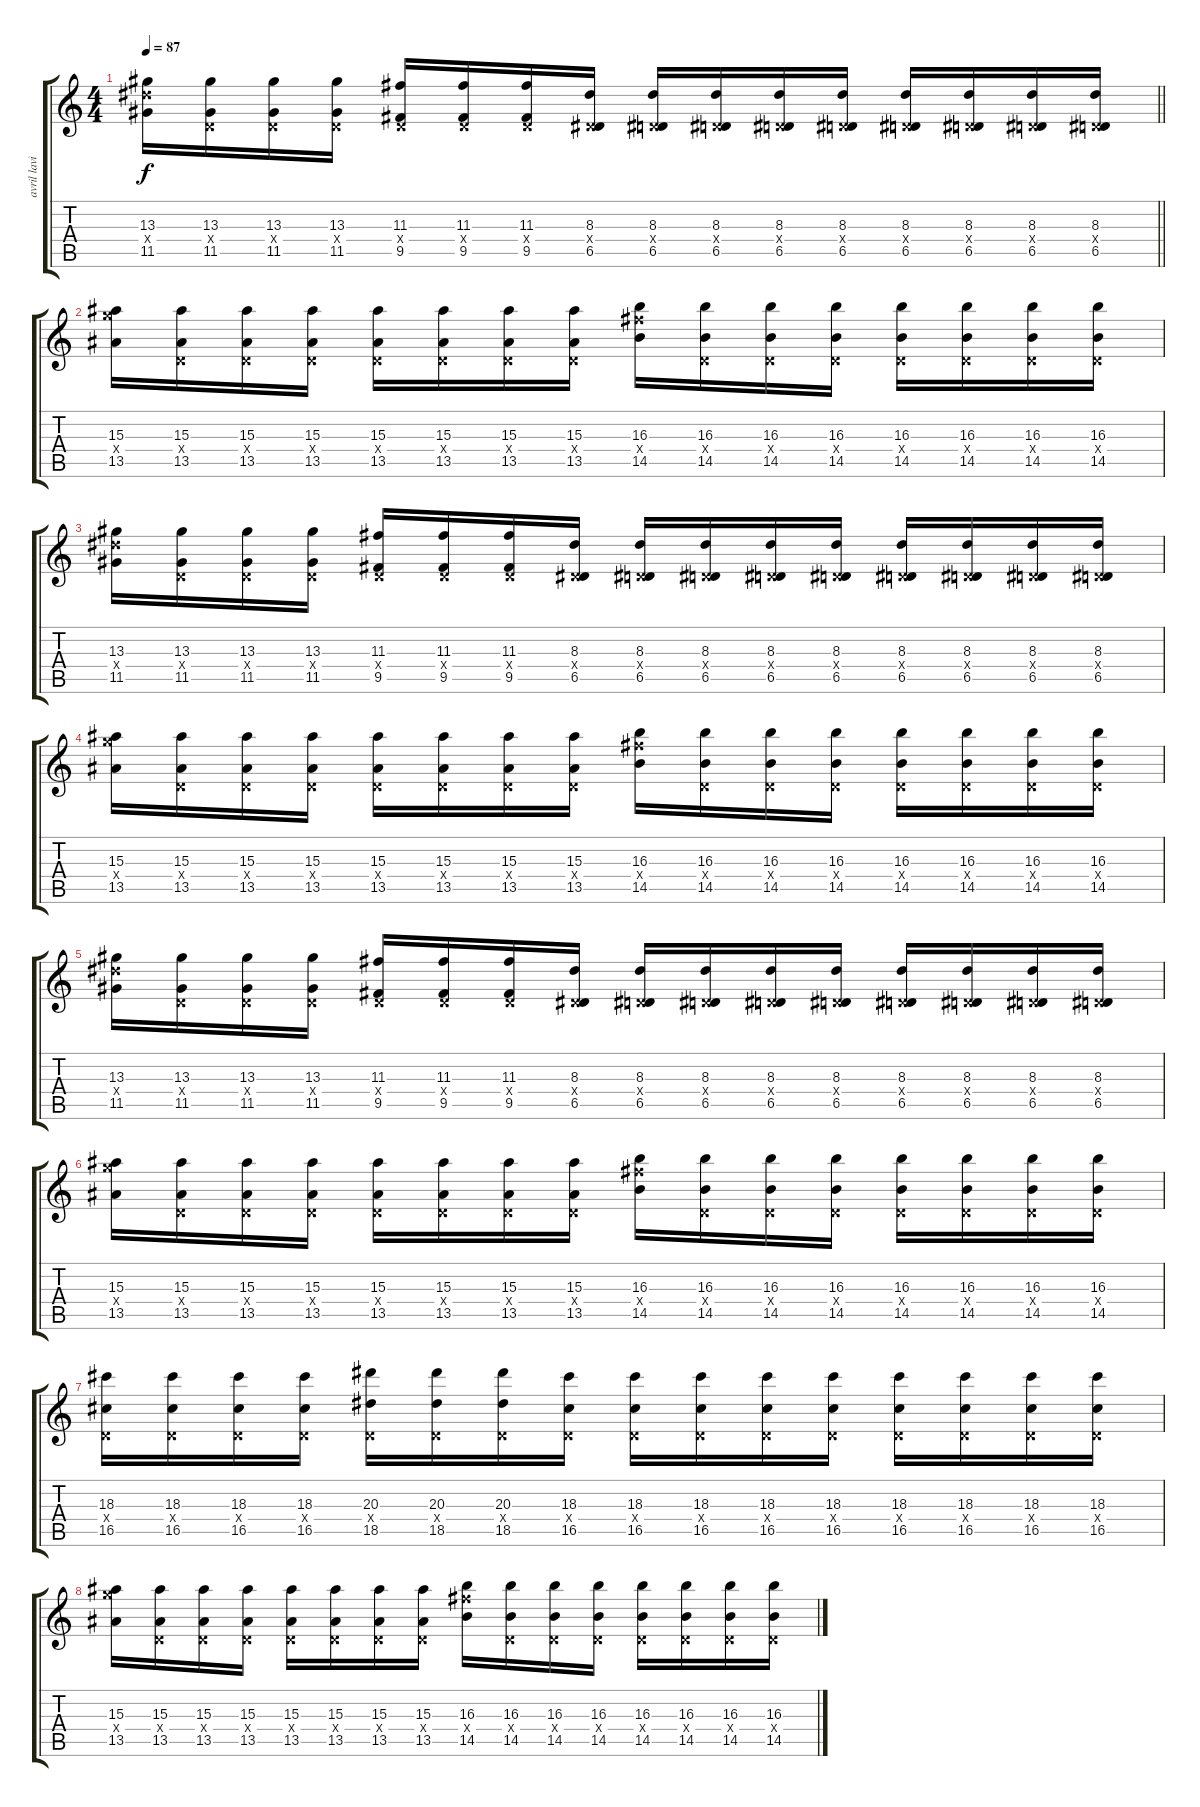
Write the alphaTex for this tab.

\track ("avril lavigne" "avril lavi") {instrument overdrivenguitar}
\staff {score tabs}
\tuning (E4 B3 G3 D3 A2 E2) {hide}
\ts (4 4)
\tempo 87
\clef g2
\barLineRight lightlight
\ks c
(13.3 13.4{x} 11.5).16{dy f} (13.3 0.4{x} 11.5).16 (13.3 0.4{x} 11.5).16 (13.3 0.4{x} 11.5).16 (11.3 0.4{x} 9.5).16 (11.3 0.4{x} 9.5).16 (11.3 0.4{x} 9.5).16 (8.3 0.4{x} 6.5).16 (8.3 0.4{x} 6.5).16 (8.3 0.4{x} 6.5).16 (8.3 0.4{x} 6.5).16 (8.3 0.4{x} 6.5).16 (8.3 0.4{x} 6.5).16 (8.3 0.4{x} 6.5).16 (8.3 0.4{x} 6.5).16 (8.3 0.4{x} 6.5).16 |
(15.3 17.4{x} 13.5).16 (15.3 0.4{x} 13.5).16 (15.3 0.4{x} 13.5).16 (15.3 0.4{x} 13.5).16 (15.3 0.4{x} 13.5).16 (15.3 0.4{x} 13.5).16 (15.3 0.4{x} 13.5).16 (15.3 0.4{x} 13.5).16 (16.3 16.4{x} 14.5).16 (16.3 0.4{x} 14.5).16 (16.3 0.4{x} 14.5).16 (16.3 0.4{x} 14.5).16 (16.3 0.4{x} 14.5).16 (16.3 0.4{x} 14.5).16 (16.3 0.4{x} 14.5).16 (16.3 0.4{x} 14.5).16 |
(13.3 13.4{x} 11.5).16 (13.3 0.4{x} 11.5).16 (13.3 0.4{x} 11.5).16 (13.3 0.4{x} 11.5).16 (11.3 0.4{x} 9.5).16 (11.3 0.4{x} 9.5).16 (11.3 0.4{x} 9.5).16 (8.3 0.4{x} 6.5).16 (8.3 0.4{x} 6.5).16 (8.3 0.4{x} 6.5).16 (8.3 0.4{x} 6.5).16 (8.3 0.4{x} 6.5).16 (8.3 0.4{x} 6.5).16 (8.3 0.4{x} 6.5).16 (8.3 0.4{x} 6.5).16 (8.3 0.4{x} 6.5).16 |
(15.3 17.4{x} 13.5).16 (15.3 0.4{x} 13.5).16 (15.3 0.4{x} 13.5).16 (15.3 0.4{x} 13.5).16 (15.3 0.4{x} 13.5).16 (15.3 0.4{x} 13.5).16 (15.3 0.4{x} 13.5).16 (15.3 0.4{x} 13.5).16 (16.3 16.4{x} 14.5).16 (16.3 0.4{x} 14.5).16 (16.3 0.4{x} 14.5).16 (16.3 0.4{x} 14.5).16 (16.3 0.4{x} 14.5).16 (16.3 0.4{x} 14.5).16 (16.3 0.4{x} 14.5).16 (16.3 0.4{x} 14.5).16 |
(13.3 13.4{x} 11.5).16 (13.3 0.4{x} 11.5).16 (13.3 0.4{x} 11.5).16 (13.3 0.4{x} 11.5).16 (11.3 0.4{x} 9.5).16 (11.3 0.4{x} 9.5).16 (11.3 0.4{x} 9.5).16 (8.3 0.4{x} 6.5).16 (8.3 0.4{x} 6.5).16 (8.3 0.4{x} 6.5).16 (8.3 0.4{x} 6.5).16 (8.3 0.4{x} 6.5).16 (8.3 0.4{x} 6.5).16 (8.3 0.4{x} 6.5).16 (8.3 0.4{x} 6.5).16 (8.3 0.4{x} 6.5).16 |
(15.3 17.4{x} 13.5).16 (15.3 0.4{x} 13.5).16 (15.3 0.4{x} 13.5).16 (15.3 0.4{x} 13.5).16 (15.3 0.4{x} 13.5).16 (15.3 0.4{x} 13.5).16 (15.3 0.4{x} 13.5).16 (15.3 0.4{x} 13.5).16 (16.3 16.4{x} 14.5).16 (16.3 0.4{x} 14.5).16 (16.3 0.4{x} 14.5).16 (16.3 0.4{x} 14.5).16 (16.3 0.4{x} 14.5).16 (16.3 0.4{x} 14.5).16 (16.3 0.4{x} 14.5).16 (16.3 0.4{x} 14.5).16 |
(18.3 0.4{x} 16.5).16 (18.3 0.4{x} 16.5).16 (18.3 0.4{x} 16.5).16 (18.3 0.4{x} 16.5).16 (20.3 0.4{x} 18.5).16 (20.3 0.4{x} 18.5).16 (20.3 0.4{x} 18.5).16 (18.3 0.4{x} 16.5).16 (18.3 0.4{x} 16.5).16 (18.3 0.4{x} 16.5).16 (18.3 0.4{x} 16.5).16 (18.3 0.4{x} 16.5).16 (18.3 0.4{x} 16.5).16 (18.3 0.4{x} 16.5).16 (18.3 0.4{x} 16.5).16 (18.3 0.4{x} 16.5).16 |
(15.3 17.4{x} 13.5).16 (15.3 0.4{x} 13.5).16 (15.3 0.4{x} 13.5).16 (15.3 0.4{x} 13.5).16 (15.3 0.4{x} 13.5).16 (15.3 0.4{x} 13.5).16 (15.3 0.4{x} 13.5).16 (15.3 0.4{x} 13.5).16 (16.3 16.4{x} 14.5).16 (16.3 0.4{x} 14.5).16 (16.3 0.4{x} 14.5).16 (16.3 0.4{x} 14.5).16 (16.3 0.4{x} 14.5).16 (16.3 0.4{x} 14.5).16 (16.3 0.4{x} 14.5).16 (16.3 0.4{x} 14.5).16
